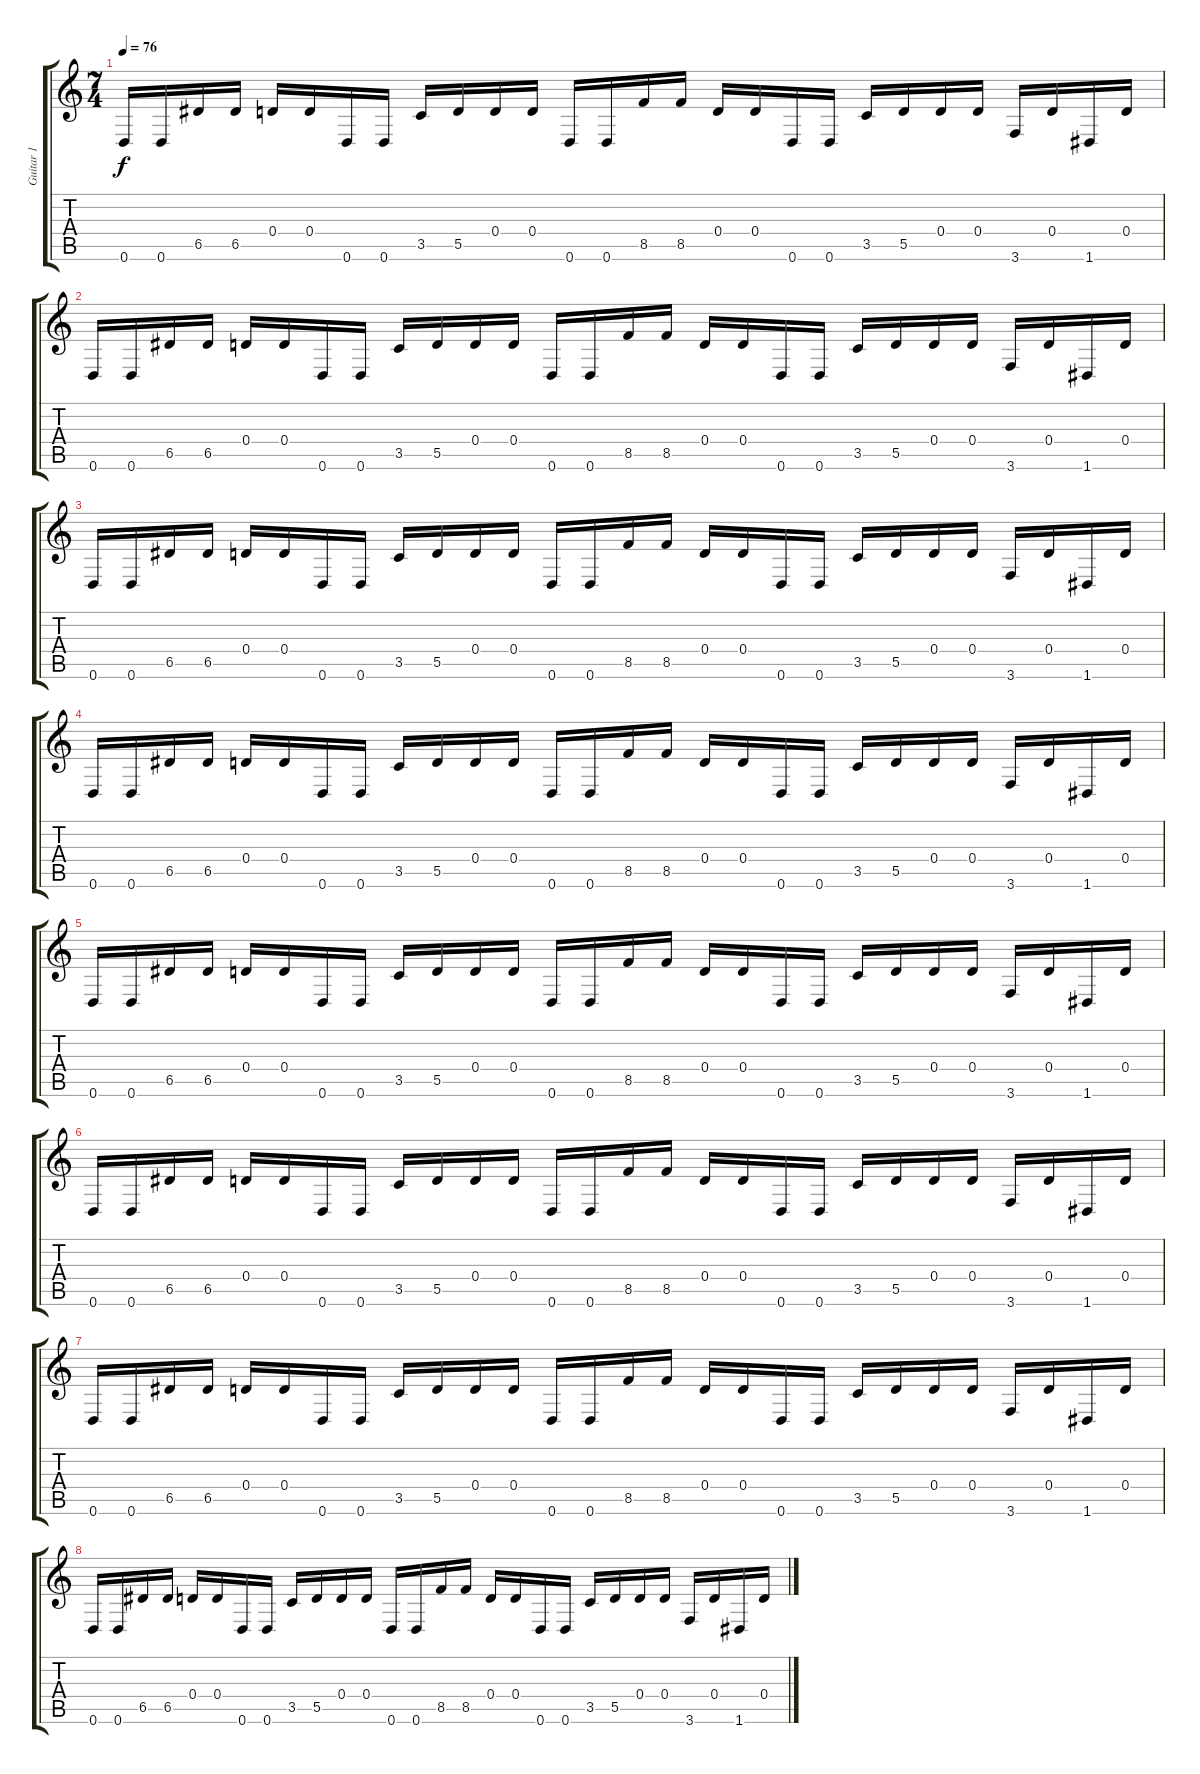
\track ("Guitar 1" "Guitar 1") {instrument electricguitarclean}
\staff {score tabs}
\tuning (E4 B3 G3 D3 A2 D2) {hide}
\ts (7 4)
\tempo 76
\clef g2
\ks c
0.6.16{dy f instrument electricguitarclean} 0.6.16 6.5.16 6.5.16 0.4.16 0.4.16 0.6.16 0.6.16 3.5.16 5.5.16 0.4.16 0.4.16 0.6.16 0.6.16 8.5.16 8.5.16 0.4.16 0.4.16 0.6.16 0.6.16 3.5.16 5.5.16 0.4.16 0.4.16 3.6.16 0.4.16 1.6.16 0.4.16 |
0.6.16 0.6.16 6.5.16 6.5.16 0.4.16 0.4.16 0.6.16 0.6.16 3.5.16 5.5.16 0.4.16 0.4.16 0.6.16 0.6.16 8.5.16 8.5.16 0.4.16 0.4.16 0.6.16 0.6.16 3.5.16 5.5.16 0.4.16 0.4.16 3.6.16 0.4.16 1.6.16 0.4.16 |
0.6.16 0.6.16 6.5.16 6.5.16 0.4.16 0.4.16 0.6.16 0.6.16 3.5.16 5.5.16 0.4.16 0.4.16 0.6.16 0.6.16 8.5.16 8.5.16 0.4.16 0.4.16 0.6.16 0.6.16 3.5.16 5.5.16 0.4.16 0.4.16 3.6.16 0.4.16 1.6.16 0.4.16 |
0.6.16 0.6.16 6.5.16 6.5.16 0.4.16 0.4.16 0.6.16 0.6.16 3.5.16 5.5.16 0.4.16 0.4.16 0.6.16 0.6.16 8.5.16 8.5.16 0.4.16 0.4.16 0.6.16 0.6.16 3.5.16 5.5.16 0.4.16 0.4.16 3.6.16 0.4.16 1.6.16 0.4.16 |
0.6.16 0.6.16 6.5.16 6.5.16 0.4.16 0.4.16 0.6.16 0.6.16 3.5.16 5.5.16 0.4.16 0.4.16 0.6.16 0.6.16 8.5.16 8.5.16 0.4.16 0.4.16 0.6.16 0.6.16 3.5.16 5.5.16 0.4.16 0.4.16 3.6.16 0.4.16 1.6.16 0.4.16 |
0.6.16 0.6.16 6.5.16 6.5.16 0.4.16 0.4.16 0.6.16 0.6.16 3.5.16 5.5.16 0.4.16 0.4.16 0.6.16 0.6.16 8.5.16 8.5.16 0.4.16 0.4.16 0.6.16 0.6.16 3.5.16 5.5.16 0.4.16 0.4.16 3.6.16 0.4.16 1.6.16 0.4.16 |
0.6.16 0.6.16 6.5.16 6.5.16 0.4.16 0.4.16 0.6.16 0.6.16 3.5.16 5.5.16 0.4.16 0.4.16 0.6.16 0.6.16 8.5.16 8.5.16 0.4.16 0.4.16 0.6.16 0.6.16 3.5.16 5.5.16 0.4.16 0.4.16 3.6.16 0.4.16 1.6.16 0.4.16 |
0.6.16 0.6.16 6.5.16 6.5.16 0.4.16 0.4.16 0.6.16 0.6.16 3.5.16 5.5.16 0.4.16 0.4.16 0.6.16 0.6.16 8.5.16 8.5.16 0.4.16 0.4.16 0.6.16 0.6.16 3.5.16 5.5.16 0.4.16 0.4.16 3.6.16 0.4.16 1.6.16 0.4.16
